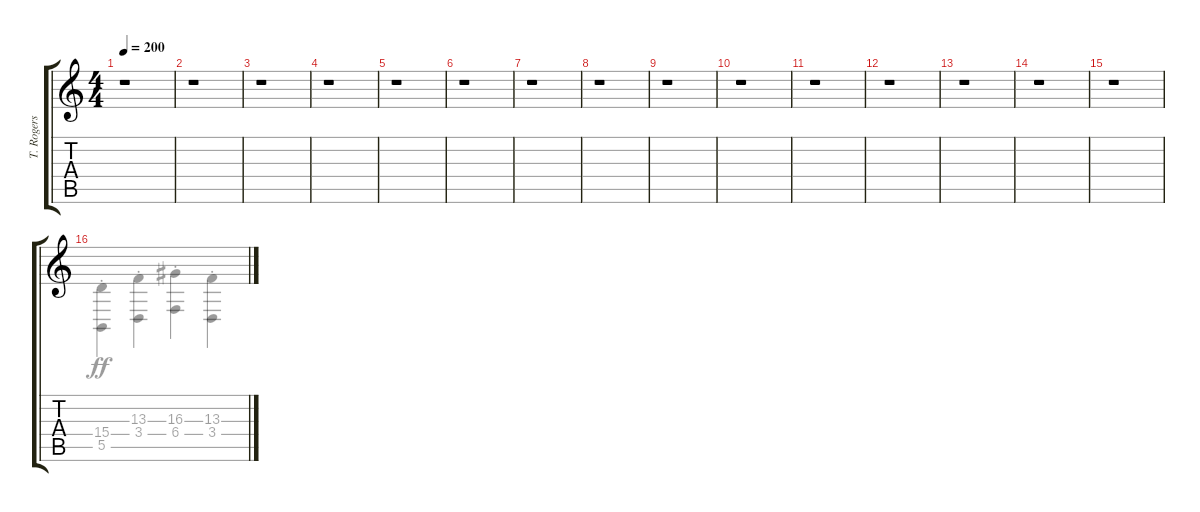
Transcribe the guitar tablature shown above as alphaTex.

\track ("T. Rogers Keys/Piano" "T. Rogers ") {instrument acousticgrandpiano}
\staff {score tabs}
\tuning (Db4 Ab3 E3 B2 Gb2 Db2) {hide}
\voice
\ts (4 4)
\tempo 200
\clef g2
\ks c
r.1{dy ff} |
r.1 |
r.1 |
r.1 |
r.1 |
r.1 |
r.1 |
r.1 |
r.1 |
r.1 |
r.1 |
r.1 |
r.1 |
r.1 |
r.1 |
\voice
\clef g2
\ottava regular
\simile none
\ks c
|
|
|
|
|
|
|
|
|
|
|
|
|
|
|
(15.4{st} 5.5{st}).4 (13.3{st} 3.4{st}).4 (16.3{st} 6.4{st}).4 (13.3{st} 3.4{st}).4
